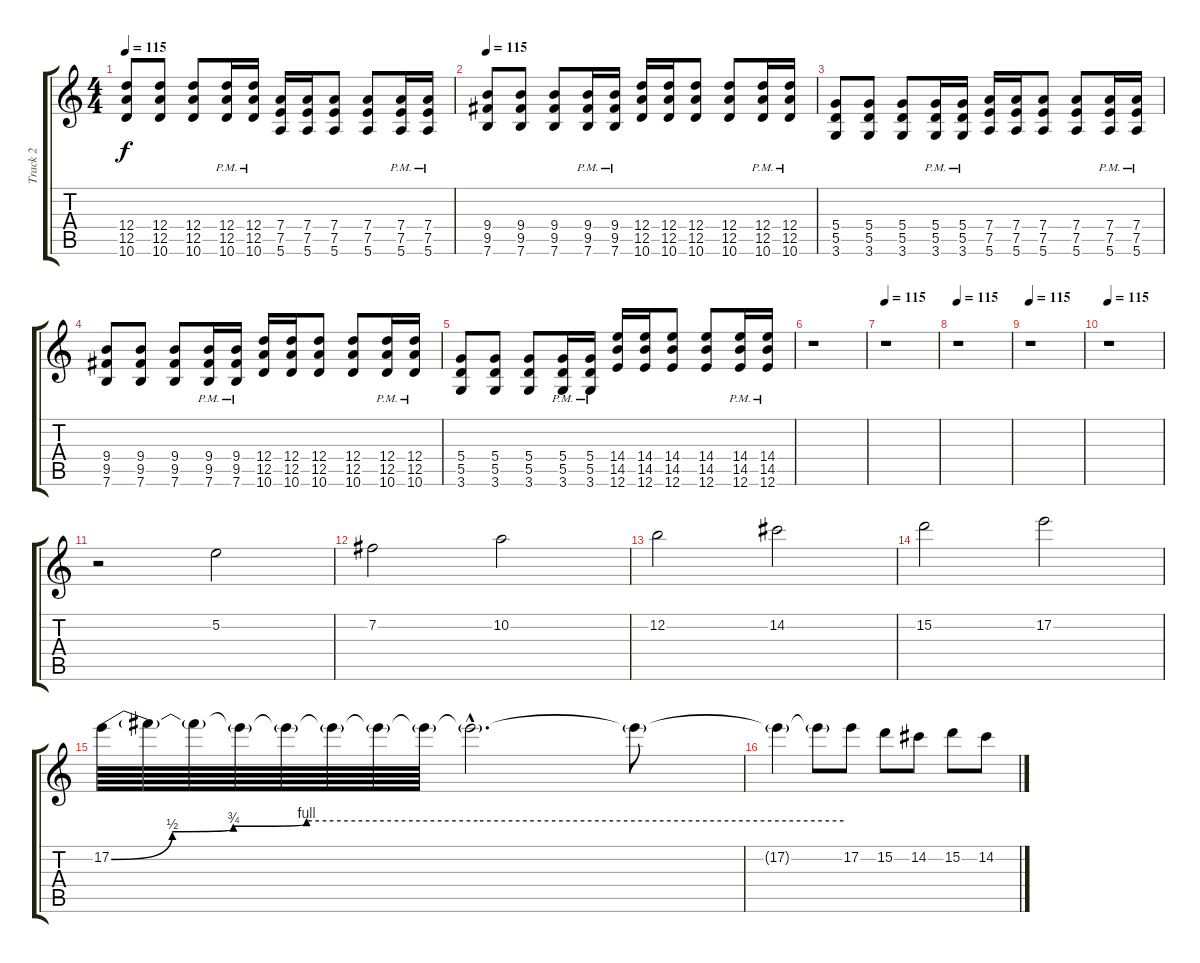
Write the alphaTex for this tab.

\track ("Track 2" "Track 2") {instrument distortionguitar}
\staff {score tabs}
\tuning (E4 B3 G3 D3 A2 E2) {hide}
\ts (4 4)
\tempo 115
\clef g2
\ks c
(12.4 12.5 10.6).8{dy f} (12.4 12.5 10.6).8 (12.4 12.5 10.6).8 (12.4 12.5 10.6{pm}).16 (12.4 12.5 10.6{pm}).16 (7.4 7.5 5.6).16 (7.4 7.5 5.6).16 (7.4 7.5 5.6).8 (7.4 7.5 5.6).8 (7.4 7.5{pm} 5.6).16 (7.4 7.5{pm} 5.6).16 |
\tempo 115
(9.4 9.5 7.6).8 (9.4 9.5 7.6).8 (9.4 9.5 7.6).8 (9.4 9.5{pm} 7.6).16 (9.4 9.5{pm} 7.6).16 (12.4 12.5 10.6).16 (12.4 12.5 10.6).16 (12.4 12.5 10.6).8 (12.4 12.5 10.6).8 (12.4 12.5 10.6{pm}).16 (12.4 12.5 10.6{pm}).16 |
(5.4 5.5 3.6).8 (5.4 5.5 3.6).8 (5.4 5.5 3.6).8 (5.4 5.5 3.6{pm}).16 (5.4 5.5 3.6{pm}).16 (7.4 7.5 5.6).16 (7.4 7.5 5.6).16 (7.4 7.5 5.6).8 (7.4 7.5 5.6).8 (7.4 7.5{pm} 5.6).16 (7.4 7.5{pm} 5.6).16 |
(9.4 9.5 7.6).8 (9.4 9.5 7.6).8 (9.4 9.5 7.6).8 (9.4 9.5{pm} 7.6).16 (9.4 9.5{pm} 7.6).16 (12.4 12.5 10.6).16 (12.4 12.5 10.6).16 (12.4 12.5 10.6).8 (12.4 12.5 10.6).8 (12.4 12.5 10.6{pm}).16 (12.4 12.5 10.6{pm}).16 |
(5.4 5.5 3.6).8 (5.4 5.5 3.6).8 (5.4 5.5 3.6).8 (5.4 5.5 3.6{pm}).16 (5.4 5.5 3.6{pm}).16 (14.4 14.5 12.6).16 (14.4 14.5 12.6).16 (14.4 14.5 12.6).8 (14.4 14.5 12.6).8 (14.4 14.5{pm} 12.6).16 (14.4 14.5{pm} 12.6).16 |
r.1 |
\tempo 115
r.1 |
\tempo 115
r.1 |
\tempo 115
r.1 |
\tempo 115
r.1 |
r.2 5.2.2 |
7.2.2 10.2.2 |
12.2.2 14.2.2 |
15.2.2 17.2.2 |
17.2{be (custom 0 0 5 2 10 3 16 4 30 4 60 4)}.64 17.2{t}.64 17.2{t}.64 17.2{t}.64 17.2{t}.64 17.2{t}.64 17.2{t}.64 17.2{t}.64 17.2{hac t}.2{d} 17.2{t}.8 |
17.2{t}.4 17.2{t}.8 17.2.8 15.2.8 14.2.8 15.2.8 14.2.8
